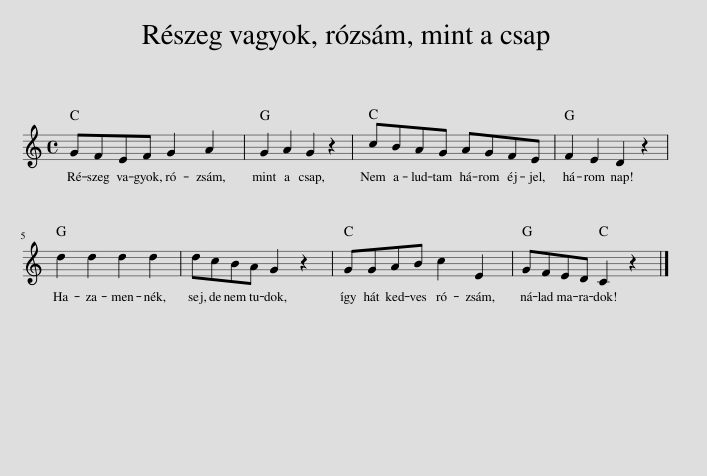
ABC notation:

X:1
L:1/8
M:4/4
I:linebreak $
K:C
V:1 treble
V:1
 GFEF G2 A2 | G2 A2 G2 z2 | cBAG AGFE | F2 E2 D2 z2 |$ d2 d2 d2 d2 | %5
 dcBA G2 z2 | GGAB c2 E2 | GFED C2 z2 |] %8
